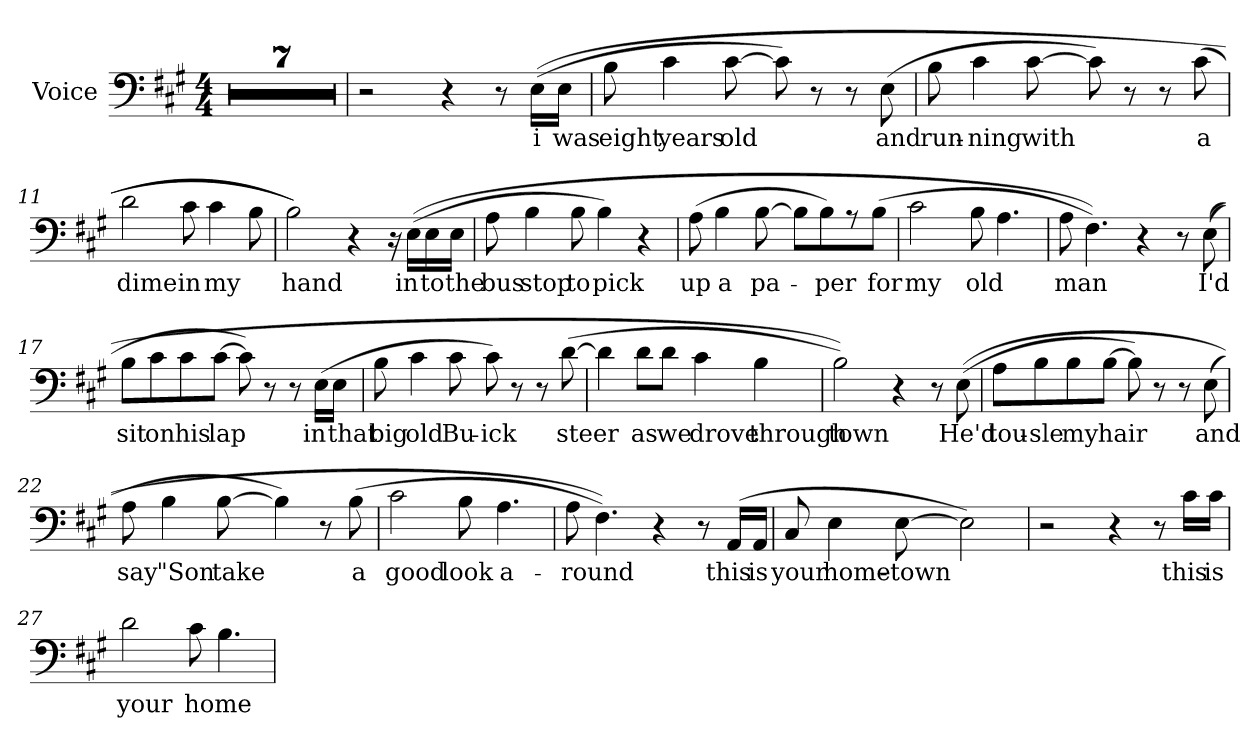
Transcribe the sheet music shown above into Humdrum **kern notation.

**kern	**text
*part1	*part1
*staff1	*staff1
*I"Voice	*
*I'Voice	*
!!LO:PB:g=z
*clefF4	*
*ITrd7c12	*
*k[f#c#g#]	*
*A:	*
*M4/4	*
*MM120	*
=1	=1
1r	.
=2	=2
1r	.
=3	=3
1r	.
=4	=4
1r	.
=5	=5
1r	.
=6	=6
1r	.
=7	=7
1r	.
=8	=8
2r	.
4r	.
8r	.
!	!LO:LY:b:color=#000000
((16EEi\LL	i
!	!LO:LY:b:color=#000000
16EEi\JJ	was
!!LO:LB:g=z
=9	=9
!	!LO:LY:b:color=#000000
8BBi\	eight
!	!LO:LY:b:color=#000000
4C#i\	years
!	!LO:LY:b:color=#000000
[8C#i\	old
8C#i\])	.
8r	.
8r	.
!	!LO:LY:b:color=#000000
(8EEi\	and
=10	=10
!	!LO:LY:b:color=#000000
8BBi\	run-
!	!LO:LY:b:color=#000000
4C#i\	-ning
!	!LO:LY:b:color=#000000
[8C#i\	with
8C#i\])	.
8r	.
8r	.
!	!LO:LY:b:color=#000000
(8C#i\	a
=11	=11
!	!LO:LY:b:color=#000000
2Di\	dime
!	!LO:LY:b:color=#000000
8C#i\	in
!	!LO:LY:b:color=#000000
4C#i\	my
8BBi\	.
=12	=12
!	!LO:LY:b:color=#000000
2BBi\))	hand
4r	.
16r	.
!	!LO:LY:b:color=#000000
((16EEi\LL	in
!	!LO:LY:b:color=#000000
16EEi\	to
!	!LO:LY:b:color=#000000
16EEi\JJ	the
!!LO:LB:g=z
=13	=13
!	!LO:LY:b:color=#000000
8AAi\	bus
!	!LO:LY:b:color=#000000
4BBi\	stop
!	!LO:LY:b:color=#000000
8BBi\	to
!	!LO:LY:b:color=#000000
4BBi\)	pick
4r	.
=14	=14
!	!LO:LY:b:color=#000000
(8AAi\	up
!	!LO:LY:b:color=#000000
4BBi\	a
!	!LO:LY:b:color=#000000
[8BBi\	pa-
8BBi\L]	.
!	!LO:LY:b:color=#000000
8BBi\)	-per
8r	.
!	!LO:LY:b:color=#000000
(8BBi\J	for
=15	=15
!	!LO:LY:b:color=#000000
2C#i\	my
!	!LO:LY:b:color=#000000
8BBi\	old
4.AAi\	.
=16	=16
!	!LO:LY:b:color=#000000
8AAi\	man
4.FF#i\))	.
4r	.
8r	.
!	!LO:LY:b:color=#000000
((8EEi\	I'd
!!LO:LB:g=z
=17	=17
!	!LO:LY:b:color=#000000
8BBi\L	sit
!	!LO:LY:b:color=#000000
8C#i\	on
!	!LO:LY:b:color=#000000
8C#i\	his
!	!LO:LY:b:color=#000000
[8C#i\J	lap
8C#i\])	.
8r	.
8r	.
!	!LO:LY:b:color=#000000
(16EEi\LL	in
!	!LO:LY:b:color=#000000
16EEi\JJ	that
=18	=18
!	!LO:LY:b:color=#000000
8BBi\	big
!	!LO:LY:b:color=#000000
4C#i\	old
!	!LO:LY:b:color=#000000
8C#i\	Bu-
!	!LO:LY:b:color=#000000
8C#i\)	-ick
8r	.
8r	.
!	!LO:LY:b:color=#000000
([8Di\	steer
=19	=19
4Di\]	.
!	!LO:LY:b:color=#000000
8Di\L	as
!	!LO:LY:b:color=#000000
8Di\J	we
!	!LO:LY:b:color=#000000
4C#i\	drove
!	!LO:LY:b:color=#000000
4BBi\	through
=20	=20
!	!LO:LY:b:color=#000000
2BBi\))	town
4r	.
8r	.
!	!LO:LY:b:color=#000000
((8EEi\	He'd
!!LO:LB:g=z
=21	=21
!	!LO:LY:b:color=#000000
8AAi\L	tou-
!	!LO:LY:b:color=#000000
8BBi\	-sle
!	!LO:LY:b:color=#000000
8BBi\	my
!	!LO:LY:b:color=#000000
[8BBi\J	hair
8BBi\])	.
8r	.
8r	.
!	!LO:LY:b:color=#000000
(8EEi\	and
=22	=22
!	!LO:LY:b:color=#000000
8AAi\	say
!	!LO:LY:b:color=#000000
4BBi\	"Son
!	!LO:LY:b:color=#000000
[8BBi\	take
4BBi\])	.
8r	.
!	!LO:LY:b:color=#000000
(8BBi\	a
=23	=23
!	!LO:LY:b:color=#000000
2C#i\	good
!	!LO:LY:b:color=#000000
8BBi\	look
!	!LO:LY:b:color=#000000
4.AAi\	a-
=24	=24
!	!LO:LY:b:color=#000000
8AAi\	-round
4.FF#i\))	.
4r	.
8r	.
!	!LO:LY:b:color=#000000
(16AAAi/LL	this
!	!LO:LY:b:color=#000000
16AAAi/JJ	is
!!LO:LB:g=z
=25	=25
!	!LO:LY:b:color=#000000
8CC#i/	your
!	!LO:LY:b:color=#000000
4EEi\	home-
!	!LO:LY:b:color=#000000
[8EEi\	-town
2EEi\])	.
=26	=26
2r	.
4r	.
8r	.
!	!LO:LY:b:color=#000000
16C#i\LL	this
!	!LO:LY:b:color=#000000
16C#i\JJ	is
=27	=27
!	!LO:LY:b:color=#000000
2Di\	your
!	!LO:LY:b:color=#000000
8C#i\	home-
4.BBi\	.
=	=
*-	*-
